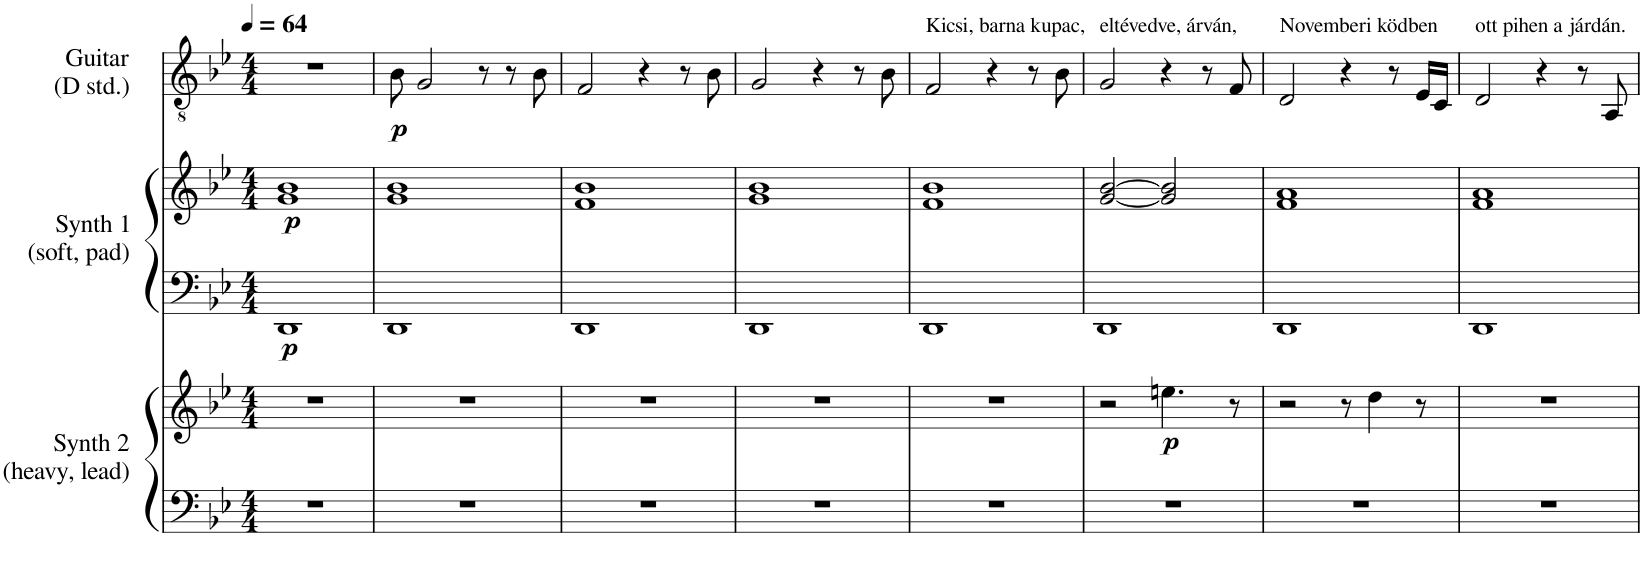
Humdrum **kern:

**kern	**dynam	**kern	**kern	**dynam	**kern	**dynam
*part3	*part3	*part2	*part2	*part2	*part1	*part1
*staff4	*staff4	*staff3	*staff2	*staff2/3	*staff1	*staff1
*I"Synth 2 (heavy, lead)	*	*I"Synth 1 (soft, pad)	*	*	*I"Guitar (D std.)	*
*I'S2	*	*I'S1	*	*	*I'G	*
*clefG2	*	*clefF4	*clefG2	*	*clefGv2	*
*k[b-e-]	*	*k[b-e-]	*k[b-e-]	*	*k[b-e-]	*
*M4/4	*	*M4/4	*M4/4	*	*M4/4	*
*MM64	*	*MM64	*MM64	*	*MM64	*
=1	=1	=1	=1	=1	=1	=1
!	!	!	!	!LO:DY:b=2	!	!
!	!	!	!	!LO:DY:n=1:b	!	!
1r	.	1DD	1g 1b-	p p	1r	.
=2	=2	=2	=2	=2	=2	=2
!	!	!	!	!	!	!LO:DY:b
1r	.	1DD	1g 1b-	.	8B-\	p
.	.	.	.	.	2G/	.
.	.	.	.	.	8r	.
.	.	.	.	.	8r	.
.	.	.	.	.	8B-\	.
=3	=3	=3	=3	=3	=3	=3
1r	.	1DD	1f 1b-	.	2F/	.
.	.	.	.	.	4r	.
.	.	.	.	.	8r	.
.	.	.	.	.	8B-\	.
=4	=4	=4	=4	=4	=4	=4
1r	.	1DD	1g 1b-	.	2G/	.
.	.	.	.	.	4r	.
.	.	.	.	.	8r	.
.	.	.	.	.	8B-\	.
=5	=5	=5	=5	=5	=5	=5
!	!	!	!	!	!LO:TX:a:t=Kicsi, barna kupac,	!
1r	.	1DD	1f 1b-	.	2F/	.
.	.	.	.	.	4r	.
.	.	.	.	.	8r	.
.	.	.	.	.	8B-\	.
=6	=6	=6	=6	=6	=6	=6
!	!	!	!	!	!LO:TX:a:t=eltévedve, árván,	!
2r	.	1DD	[2g/ [2b-/	.	2G/	.
!	!LO:DY:b	!	!	!	!	!
4.een\	p	.	2g/] 2b-/]	.	4r	.
.	.	.	.	.	8r	.
8r	.	.	.	.	8F/	.
=7	=7	=7	=7	=7	=7	=7
!	!	!	!	!	!LO:TX:a:t=Novemberi ködben	!
2r	.	1DD	1f 1a	.	2D/	.
8r	.	.	.	.	4r	.
4dd\	.	.	.	.	.	.
.	.	.	.	.	8r	.
8r	.	.	.	.	16E-/LL	.
.	.	.	.	.	16C/JJ	.
=8	=8	=8	=8	=8	=8	=8
!	!	!	!	!	!LO:TX:a:t=ott pihen a járdán.	!
1r	.	1DD	1f 1a	.	2D/	.
.	.	.	.	.	4r	.
.	.	.	.	.	8r	.
.	.	.	.	.	8AA/	.
=	=	=	=	=	=	=
*-	*-	*-	*-	*-	*-	*-
